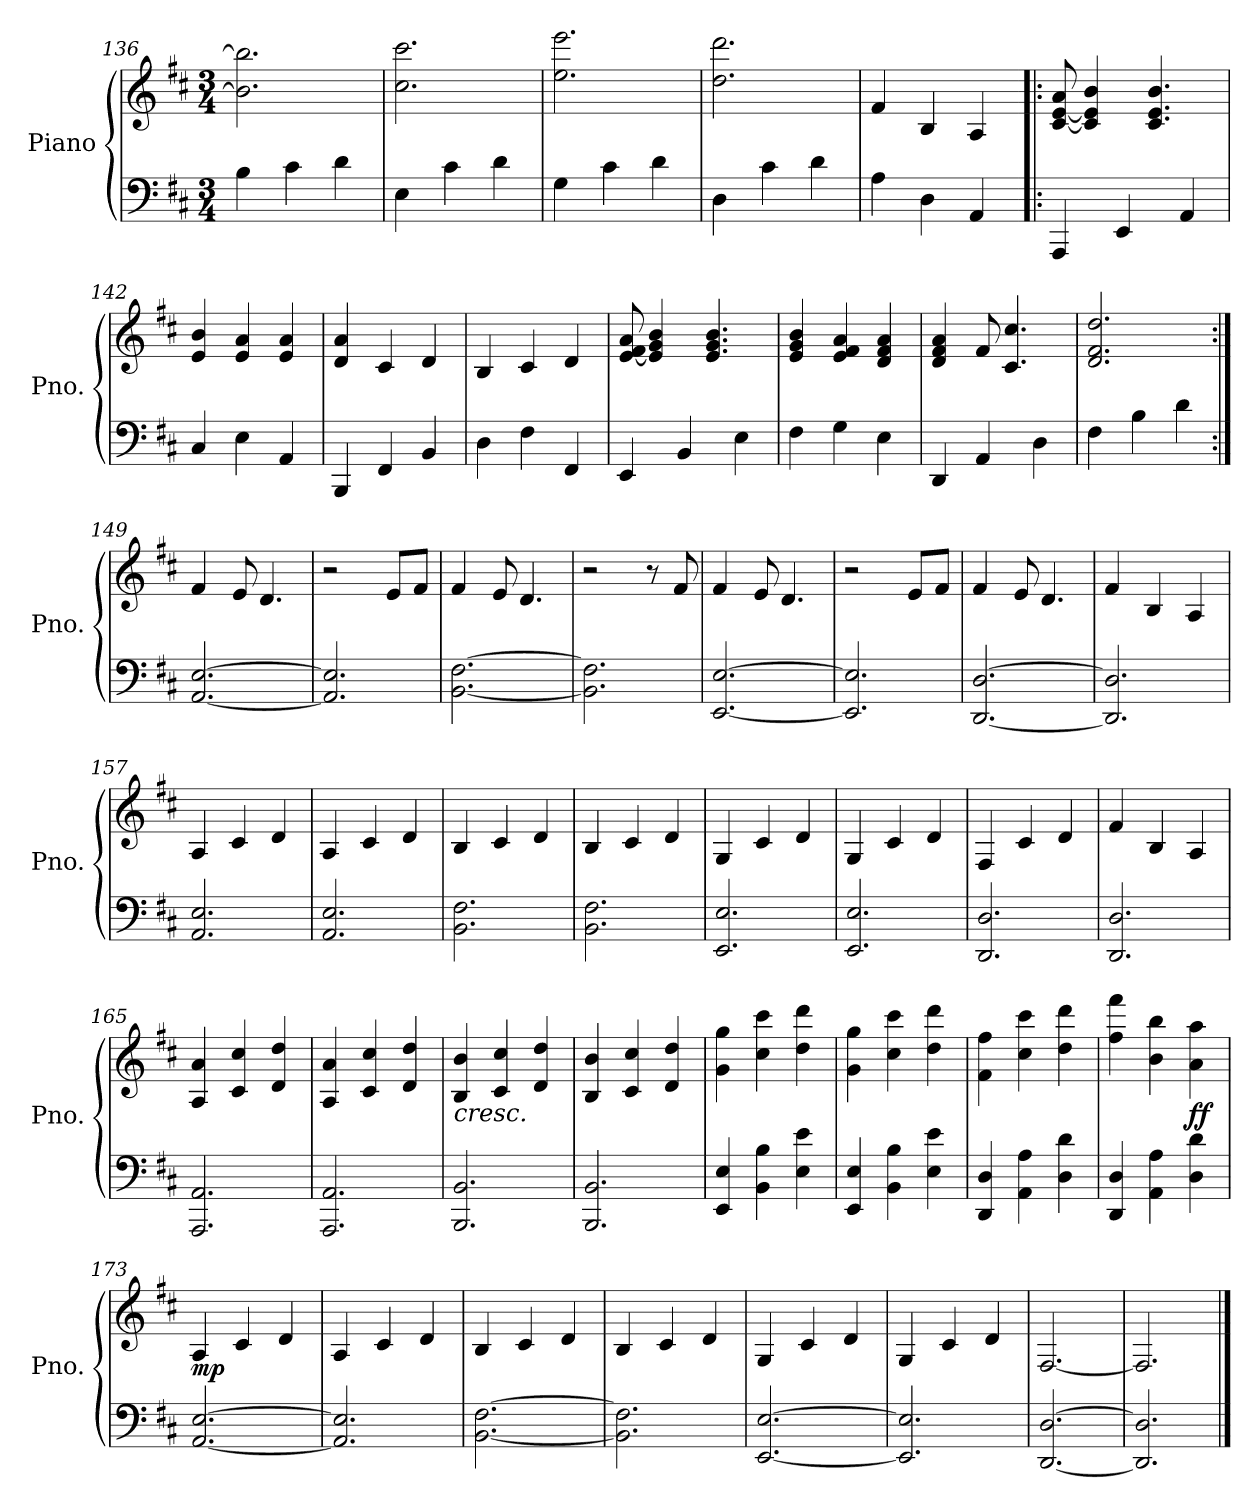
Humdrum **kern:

**kern	**kern	**dynam
*part1	*part1	*part1
*staff2	*staff1	*staff1/2
*I"Piano	*	*
*I'Pno.	*	*
!!LO:LB:g=z
*clefF4	*clefG2	*
*k[f#c#]	*k[f#c#]	*
*M3/4	*M3/4	*
=136	=136	=136
4B\	2.b\] 2.bb\]	.
4c#\	.	.
4d\	.	.
=137	=137	=137
4E\	2.cc#\ 2.ccc#\	.
4c#\	.	.
4d\	.	.
=138	=138	=138
4G\	2.ee\ 2.eee\	.
4c#\	.	.
4d\	.	.
=139	=139	=139
4D\	2.dd\ 2.ddd\	.
4c#\	.	.
4d\	.	.
=140	=140	=140
4A\	4f#/	.
4D\	4B/	.
4AA/	4A/	.
=141!|:	=141!|:	=141!|:
4AAA/	[8c#/ [8e/ 8a/	.
.	4c#/] 4e/] 4b/	.
4EE/	.	.
.	4.c#/ 4.e/ 4.b/	.
4AA/	.	.
=142	=142	=142
4C#/	4e/ 4b/	.
4E\	4e/ 4a/	.
4AA/	4e/ 4a/	.
=143	=143	=143
4BBB/	4d/ 4a/	.
4FF#/	4c#/	.
4BB/	4d/	.
=144	=144	=144
4D\	4B/	.
4F#\	4c#/	.
4FF#/	4d/	.
!!LO:LB:g=z
=145	=145	=145
4EE/	[8e/ 8f#/ 8a/	.
.	4e/] 4g/ 4b/	.
4BB/	.	.
.	4.e/ 4.g/ 4.b/	.
4E\	.	.
=146	=146	=146
4F#\	4e/ 4g/ 4b/	.
4G\	4e/ 4f#/ 4a/	.
4E\	4d/ 4f#/ 4a/	.
=147	=147	=147
4DD/	4d/ 4f#/ 4a/	.
4AA/	8f#/	.
.	4.c#/ 4.cc#/	.
4D\	.	.
=148	=148	=148
4F#\	2.d/ 2.f#/ 2.dd/	.
4B\	.	.
4d\	.	.
=149:|!	=149:|!	=149:|!
[2.AA/ [2.E/	4f#/	.
.	8e/	.
.	4.d/	.
=150	=150	=150
2.AA/] 2.E/]	2r	.
.	8e/L	.
.	8f#/J	.
=151	=151	=151
[2.BB\ [2.F#\	4f#/	.
.	8e/	.
.	4.d/	.
=152	=152	=152
2.BB\] 2.F#\]	2r	.
.	8r	.
.	8f#/	.
=153	=153	=153
[2.EE/ [2.E/	4f#/	.
.	8e/	.
.	4.d/	.
!!LO:PB:g=z
=154	=154	=154
2.EE/] 2.E/]	2r	.
.	8e/L	.
.	8f#/J	.
=155	=155	=155
[2.DD/ [2.D/	4f#/	.
.	8e/	.
.	4.d/	.
=156	=156	=156
2.DD/] 2.D/]	4f#/	.
.	4B/	.
.	4A/	.
=157	=157	=157
2.AA/ 2.E/	4A/	.
.	4c#/	.
.	4d/	.
=158	=158	=158
2.AA/ 2.E/	4A/	.
.	4c#/	.
.	4d/	.
=159	=159	=159
2.BB\ 2.F#\	4B/	.
.	4c#/	.
.	4d/	.
=160	=160	=160
2.BB\ 2.F#\	4B/	.
.	4c#/	.
.	4d/	.
=161	=161	=161
2.EE/ 2.E/	4G/	.
.	4c#/	.
.	4d/	.
=162	=162	=162
2.EE/ 2.E/	4G/	.
.	4c#/	.
.	4d/	.
=163	=163	=163
2.DD/ 2.D/	4F#/	.
.	4c#/	.
.	4d/	.
!!LO:LB:g=z
=164	=164	=164
2.DD/ 2.D/	4f#/	.
.	4B/	.
.	4A/	.
=165	=165	=165
2.AAA/ 2.AA/	4A/ 4a/	.
.	4c#/ 4cc#/	.
.	4d/ 4dd/	.
=166	=166	=166
2.AAA/ 2.AA/	4A/ 4a/	.
.	4c#/ 4cc#/	.
.	4d/ 4dd/	.
=167	=167	=167
!	!	!LO:HP:b
2.BBB/ 2.BB/	4B/ 4b/	<
.	4c#/ 4cc#/	.
.	4d/ 4dd/	.
=168	=168	=168
2.BBB/ 2.BB/	4B/ 4b/	.
.	4c#/ 4cc#/	.
.	4d/ 4dd/	.
=169	=169	=169
4EE/ 4E/	4g\ 4gg\	.
4BB\ 4B\	4cc#\ 4ccc#\	.
4E\ 4e\	4dd\ 4ddd\	.
=170	=170	=170
4EE/ 4E/	4g\ 4gg\	.
4BB\ 4B\	4cc#\ 4ccc#\	.
4E\ 4e\	4dd\ 4ddd\	.
=171	=171	=171
4DD/ 4D/	4f#\ 4ff#\	.
4AA\ 4A\	4cc#\ 4ccc#\	.
4D\ 4d\	4dd\ 4ddd\	.
=172	=172	=172
4DD/ 4D/	4ff#\ 4fff#\	.
4AA\ 4A\	4b\ 4bb\	.
!	!	!LO:DY:b
4D\ 4d\	4a\ 4aa\	ff
.	.	[
!!LO:LB:g=z
=173	=173	=173
!	!	!LO:DY:a=2
[2.AA/ [2.E/	4A/	mp
.	4c#/	.
.	4d/	.
=174	=174	=174
2.AA/] 2.E/]	4A/	.
.	4c#/	.
.	4d/	.
=175	=175	=175
[2.BB\ [2.F#\	4B/	.
.	4c#/	.
.	4d/	.
=176	=176	=176
2.BB\] 2.F#\]	4B/	.
.	4c#/	.
.	4d/	.
=177	=177	=177
[2.EE/ [2.E/	4G/	.
.	4c#/	.
.	4d/	.
=178	=178	=178
2.EE/] 2.E/]	4G/	.
.	4c#/	.
.	4d/	.
=179	=179	=179
[2.DD/ [2.D/	[2.F#/	.
=180	=180	=180
2.DD/] 2.D/]	2.F#/]	.
==	==	==
*-	*-	*-
